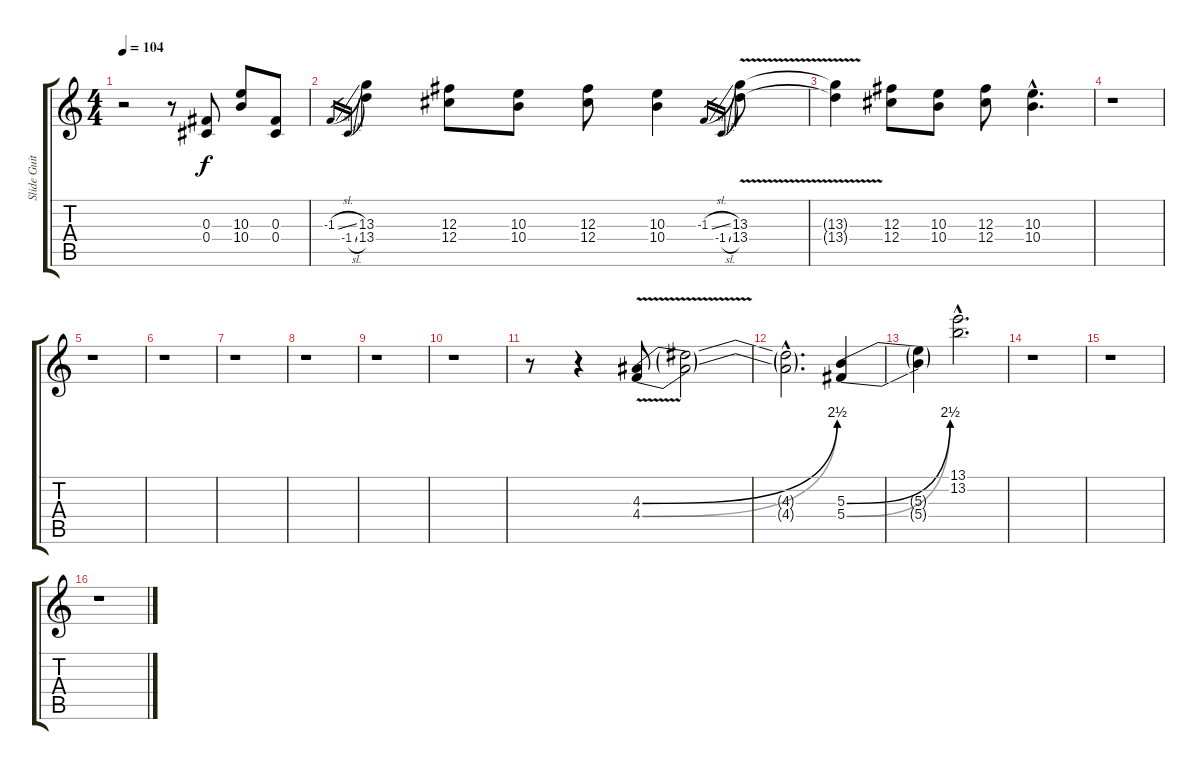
\track ("Slide Guitar" "Slide Guit") {instrument overdrivenguitar}
\staff {score tabs}
\tuning (Eb4 Bb3 Gb3 Db3 Ab2 Eb2) {hide}
\ts (4 4)
\tempo 104
\clef g2
\ks c
r.2{dy f} r.8 (0.3 0.4).8 (10.3 10.4).8 (0.3 0.4).8 |
-1.3{sl}.16{gr} -1.4{sl}.16{gr} (13.3 13.4).4 (12.3 12.4).8 (10.3 10.4).8 (12.3 12.4).8 (10.3 10.4).4 -1.3{sl}.16{gr} -1.4{sl}.16{gr} (13.3{v} 13.4{v}).8 |
(13.3{t} 13.4{t}).4 (12.3 12.4).8 (10.3 10.4).8 (12.3 12.4).8 (10.3{hac} 10.4{hac}).4{d} |
r.1 |
r.1 |
r.1 |
r.1 |
r.1 |
r.1 |
r.1 |
r.8 r.4 (4.3{be (bend 0 0 60 10) v} 4.4{be (bend 0 0 60 10) v}).8 (4.3{t} 4.4{t}).2 |
(4.3{hac t} 4.4{hac t}).2{d} (5.3{be (bend 0 0 60 10)} 5.4{be (bend 0 0 60 10)}).4 |
(5.3{t} 5.4{t}).4 (13.1{hac} 13.2{hac}).2{d} |
r.1 |
r.1 |
r.1
